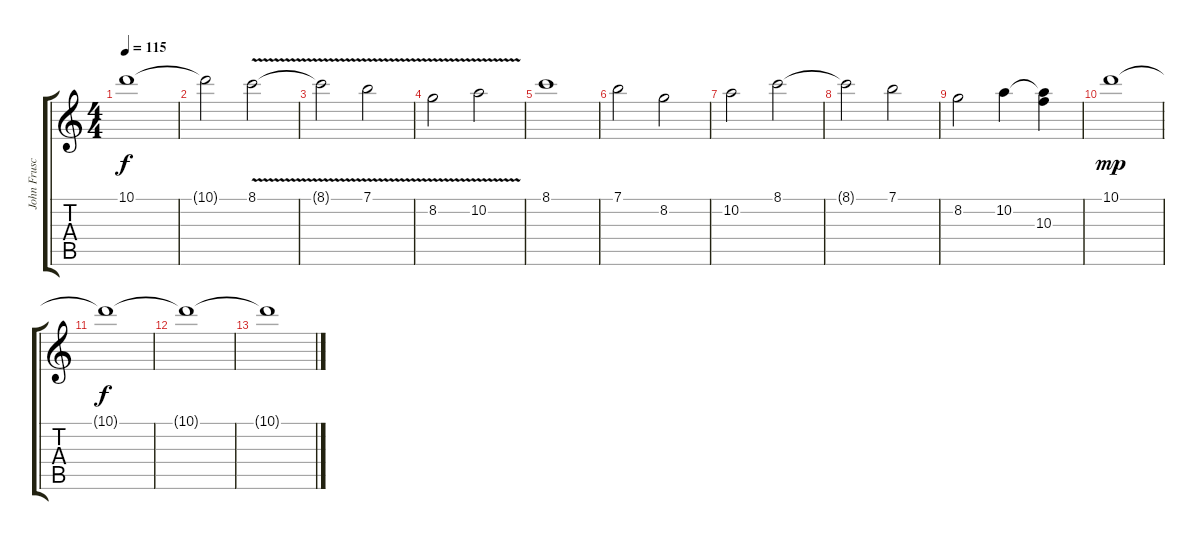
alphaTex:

\track ("John Frusciante" "John Frusc") {instrument electricguitarjazz}
\staff {score tabs}
\tuning (E4 B3 G3 D3 A2 E2) {hide}
\ts (4 4)
\tempo 115
\clef g2
\ks c
10.1{t}.1{dy f} |
10.1{t}.2 8.1{v}.2{volume 14 instrument viola} |
8.1{t}.2 7.1{v}.2 |
8.2{v}.2 10.2{v}.2 |
8.1.1 |
7.1.2 8.2.2 |
10.2.2 8.1.2 |
8.1{t}.2 7.1.2 |
8.2.2 10.2.4 (10.2{t} 10.3).4 |
10.1.1{dy mp} |
10.1{t}.1{dy f} |
10.1{t}.1 |
10.1{t}.1
